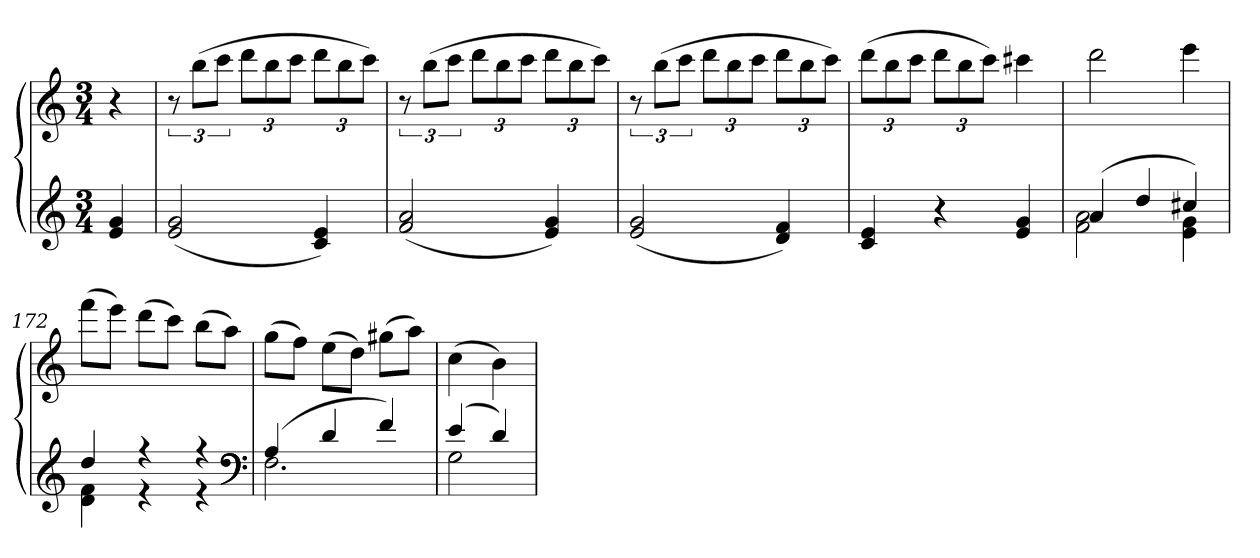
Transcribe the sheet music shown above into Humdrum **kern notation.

**kern	**kern
*part1	*part1
*staff2	*staff1
*clefG2	*clefG2
*k[]	*k[]
*C:	*C:
*M3/4	*M3/4
=	=
4e 4g	4r
=167	=167
(2e 2g	12r
.	(12bbL
.	12cccJ
.	12dddL
.	12bb
.	12cccJ
4c 4e)	12dddL
.	12bb
.	12cccJ)
=168	=168
(2f 2a	12r
.	(12bbL
.	12cccJ
.	12dddL
.	12bb
.	12cccJ
4e 4g)	12dddL
.	12bb
.	12cccJ)
=169	=169
(2e 2g	12r
.	(12bbL
.	12cccJ
.	12dddL
.	12bb
.	12cccJ
4d 4f)	12dddL
.	12bb
.	12cccJ)
=170	=170
4c 4e	(12dddL
.	12bb
.	12cccJ
4r	12dddL
.	12bb
.	12cccJ)
4e 4g	4ccc#X
=171	=171
*^	*
(4a	2f 2a	2ddd
4dd	.	.
4cc#X)	4e 4g	4eee
=172	=172	=172
4dd	4d 4f	(8fffL
.	.	8eeeJ)
4r	4r	(8dddL
.	.	8cccJ)
4r	4r	(8bbL
.	.	8aaJ)
*clefF4	*	*
=173	=173	=173
(4A	2.F	(8ggL
.	.	8ffJ)
4d	.	(8eeL
.	.	8ddJ)
4f)	.	(8gg#XL
.	.	8aaJ)
=174	=174	=174
(4e	2G	(4cc
4d)	.	4b)
*v	*v	*
=	=
*-	*-
